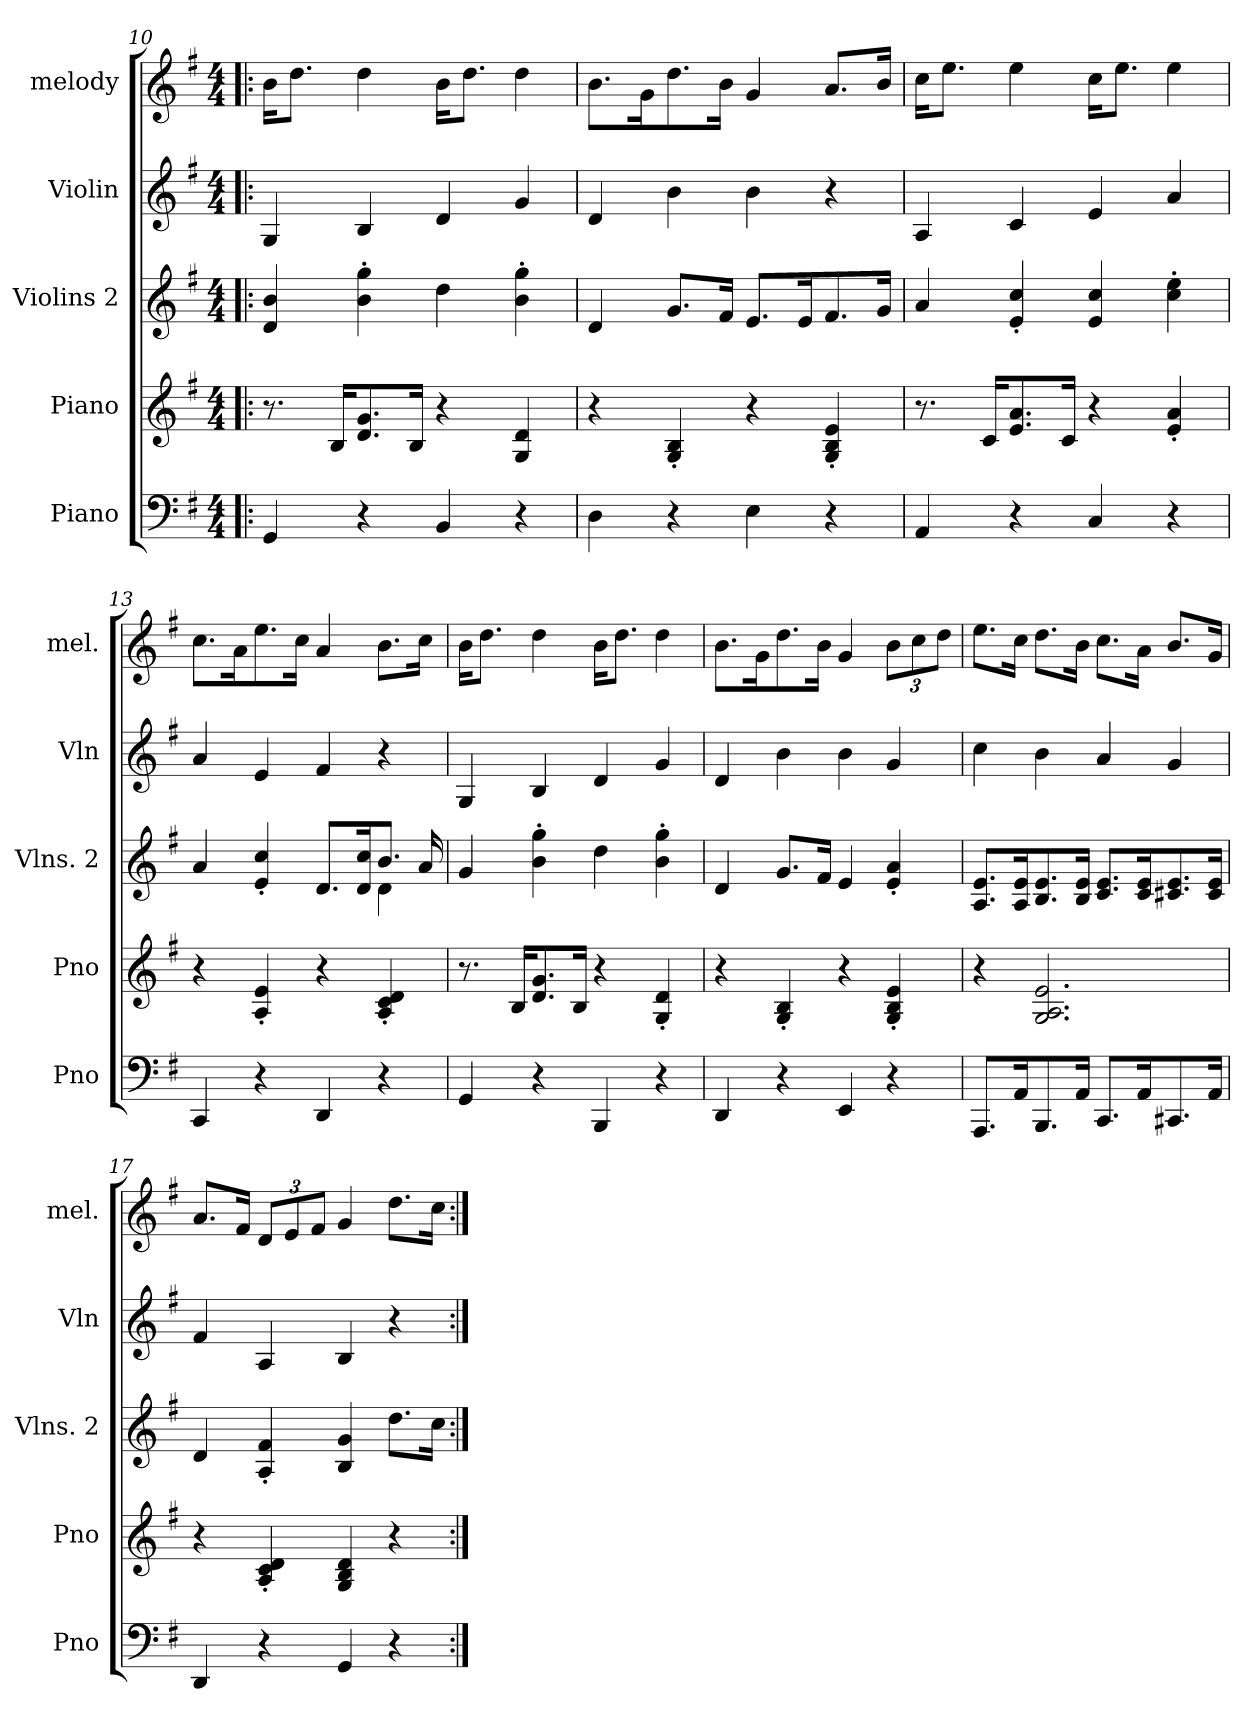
**kern	**kern	**kern	**kern	**kern
*part5	*part4	*part3	*part2	*part1
*staff5	*staff4	*staff3	*staff2	*staff1
*I"Piano	*I"Piano	*I"Violins 2	*I"Violin	*I"melody
*I'Pno	*I'Pno	*I'Vlns. 2	*I'Vln	*I'mel.
*clefF4	*clefG2	*clefG2	*clefG2	*clefG2
*k[f#]	*k[f#]	*k[f#]	*k[f#]	*k[f#]
*M4/4	*M4/4	*M4/4	*M4/4	*M4/4
=10!|:	=10!|:	=10!|:	=10!|:	=10!|:
4GG/	8.r	4d/ 4b/	4G/	16b\KL
.	.	.	.	8.dd\J
.	16B/KL	.	.	.
4r	8.d/ 8.g/	4b\' 4gg\'	4B/	4dd\
.	16B/Jk	.	.	.
4BB/	4r	4dd\	4d/	16b\KL
.	.	.	.	8.dd\J
4r	4G/ 4d/	4b\' 4gg\'	4g/	4dd\
=11	=11	=11	=11	=11
4D\	4r	4d/	4d/	8.b\L
.	.	.	.	16g\K
4r	4G/' 4B/'	8.g/L	4b\	8.dd\
.	.	16f#/Jk	.	16b\Jk
4E\	4r	8.e/L	4b\	4g/
.	.	16e/K	.	.
4r	4G/' 4B/' 4e/'	8.f#/	4r	8.a/L
.	.	16g/Jk	.	16b/Jk
=12	=12	=12	=12	=12
4AA/	8.r	4a/	4A/	16cc\KL
.	.	.	.	8.ee\J
.	16c/KL	.	.	.
4r	8.e/ 8.a/	4e/' 4cc/'	4c/	4ee\
.	16c/Jk	.	.	.
4C/	4r	4e/ 4cc/	4e/	16cc\KL
.	.	.	.	8.ee\J
4r	4e/' 4a/'	4cc\' 4ee\'	4a/	4ee\
!!LO:LB:g=z
=13	=13	=13	=13	=13
*	*	*^	*	*
4CC/	4r	4a/	2.ryy	4a/	8.cc\L
.	.	.	.	.	16a\K
4r	4A/' 4e/'	4e/' 4cc/'	.	4e/	8.ee\
.	.	.	.	.	16cc\Jk
4DD/	4r	8.d/L	.	4f#/	4a/
.	.	16d/ 16cc/K	.	.	.
4r	4A/' 4c/' 4d/'	8.b/J	4d\	4r	8.b\L
.	.	16a/	.	.	16cc\Jk
*	*	*v	*v	*	*
=14	=14	=14	=14	=14
4GG/	8.r	4g/	4G/	16b\KL
.	.	.	.	8.dd\J
.	16B/KL	.	.	.
4r	8.d/ 8.g/	4b\' 4gg\'	4B/	4dd\
.	16B/Jk	.	.	.
4BBB/	4r	4dd\	4d/	16b\KL
.	.	.	.	8.dd\J
4r	4G/' 4d/'	4b\' 4gg\'	4g/	4dd\
=15	=15	=15	=15	=15
4DD/	4r	4d/	4d/	8.b\L
.	.	.	.	16g\K
4r	4G/' 4B/'	8.g/L	4b\	8.dd\
.	.	16f#/Jk	.	16b\Jk
4EE/	4r	4e/	4b\	4g/
*	*	*	*	*Xbrackettup
4r	4G/' 4B/' 4e/'	4e/' 4a/'	4g/	12b\L
.	.	.	.	12cc\
.	.	.	.	12dd\J
=16	=16	=16	=16	=16
8.AAA/L	4r	8.A/ 8.e/L	4cc\	8.ee\L
16AA/K	.	16A/ 16e/K	.	16cc\Jk
8.BBB/	2.G/ 2.A/ 2.e/	8.B/ 8.e/	4b\	8.dd\L
16AA/Jk	.	16B/ 16e/Jk	.	16b\Jk
8.CC/L	.	8.c/ 8.e/L	4a/	8.cc\L
16AA/K	.	16c/ 16e/K	.	16a\Jk
8.CC#X/	.	8.c#X/ 8.e/	4g/	8.b/L
16AA/Jk	.	16c#/ 16e/Jk	.	16g/Jk
!!LO:PB:g=z
=17	=17	=17	=17	=17
4DD/	4r	4d/	4f#/	8.a/L
.	.	.	.	16f#/Jk
4r	4A/' 4c/' 4d/'	4A/' 4f#/'	4A/	12d/L
.	.	.	.	12e/
.	.	.	.	12f#/J
4GG/	4G/ 4B/ 4d/	4B/ 4g/	4B/	4g/
4r	4r	8.dd\L	4r	8.dd\L
.	.	16cc\Jk	.	16cc\Jk
=:|!	=:|!	=:|!	=:|!	=:|!
*-	*-	*-	*-	*-
